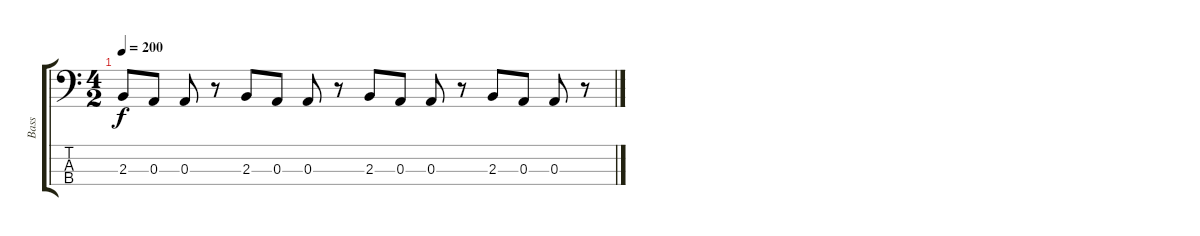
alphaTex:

\track ("Bass" "Bass") {instrument electricbasspick}
\staff {score tabs}
\tuning (G2 D2 A1 E1) {hide}
\ts (4 2)
\tempo 200
\clef f4
\ks c
2.3.8{dy f} 0.3.8 0.3.8 r.8 2.3.8 0.3.8 0.3.8 r.8 2.3.8 0.3.8 0.3.8 r.8 2.3.8 0.3.8 0.3.8 r.8
